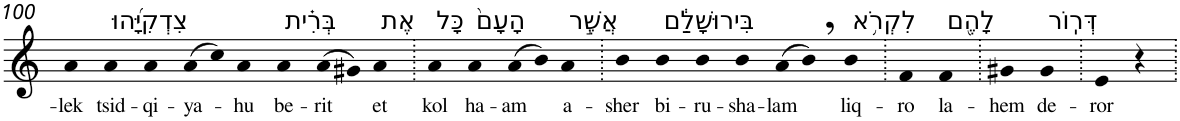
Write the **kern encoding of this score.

**kern	**text
*part1	*part1
*staff1	*staff1
*I"Piano	*
*I'Pno	*
!!LO:PB:g=z
*clefG2	*
*k[]	*
=100	=100
!	!LO:LY:b
4a	-lek
!LO:TX:a:t=צִדְקִיָּ֜הוּ	!
!	!LO:LY:b
4a	tsid-
!	!LO:LY:b
4a	-qi-
!	!LO:LY:b
(>8a	-ya-
8cc)	.
!	!LO:LY:b
4a	-hu
!LO:TX:a:t=בְּרִ֗ית	!
!	!LO:LY:b
4a	be-
!	!LO:LY:b
(>8a	-rit
8g#X)	.
!LO:TX:a:t=אֶת	!
!	!LO:LY:b
4a	et
=101.	=101.
!LO:TX:a:t=כָּל	!
!	!LO:LY:b
4a	kol
!LO:TX:a:t=הָעָם֙	!
!	!LO:LY:b
4a	ha-
!	!LO:LY:b
(>8a	-am
8b)	.
!LO:TX:a:t=אֲשֶׁ֣ר	!
!	!LO:LY:b
4a	a-
=102.	=102.
!	!LO:LY:b
4b	-sher
!LO:TX:a:t=בִּירוּשָׁלִַ֔ם	!
!	!LO:LY:b
4b	bi-
!	!LO:LY:b
4b	-ru-
!	!LO:LY:b
4b	-sha-
!	!LO:LY:b
(>8a	-lam
8b,)	.
!LO:TX:a:t=לִקְרֹ֥א	!
!	!LO:LY:b
4b	liq-
=103.	=103.
!	!LO:LY:b
4f	-ro
!LO:TX:a:t=לָהֶ֖ם	!
!	!LO:LY:b
4f	la-
=104.	=104.
!	!LO:LY:b
4g#X	-hem
!LO:TX:a:t=דְּרֽוֹר	!
!	!LO:LY:b
4g#	de-
=105.	=105.
!	!LO:LY:b
4e	-ror
4r	.
=.	=.
*-	*-
